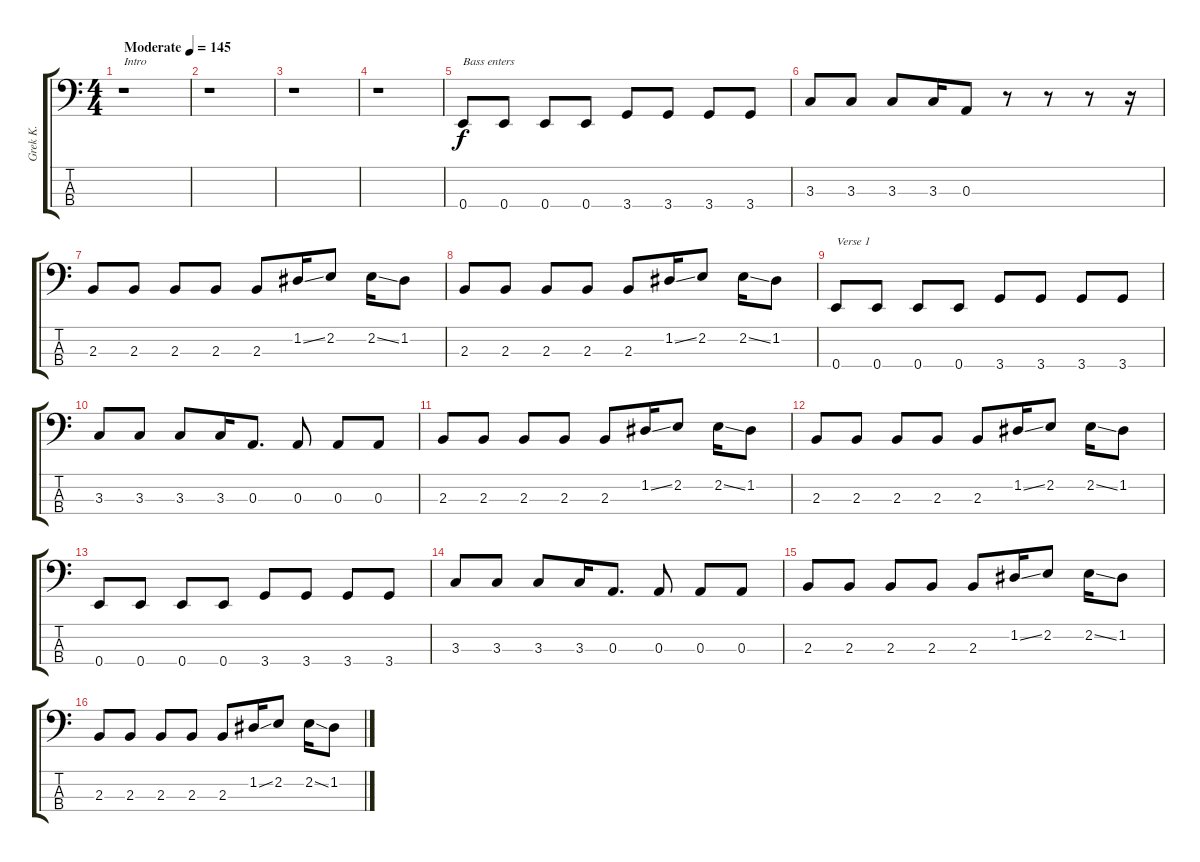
\track ("Grek K." "Grek K.") {instrument electricbassfinger}
\staff {score tabs}
\tuning (G2 D2 A1 E1) {hide}
\ts (4 4)
\tempo (145 "Moderate")
\clef f4
\ks c
r.1{txt "Intro" dy f instrument electricbassfinger} |
r.1 |
r.1 |
r.1 |
0.4.8{txt "Bass enters"} 0.4.8 0.4.8 0.4.8 3.4.8 3.4.8 3.4.8 3.4.8 |
3.3.8 3.3.8 3.3.8 3.3.16 0.3.8 r.8 r.8 r.8 r.16 |
2.3.8 2.3.8 2.3.8 2.3.8 2.3.8 1.2{ss}.16 2.2.8 2.2{ss}.16 1.2.8 |
2.3.8 2.3.8 2.3.8 2.3.8 2.3.8 1.2{ss}.16 2.2.8 2.2{ss}.16 1.2.8 |
0.4.8{txt "Verse 1"} 0.4.8 0.4.8 0.4.8 3.4.8 3.4.8 3.4.8 3.4.8 |
3.3.8 3.3.8 3.3.8 3.3.16 0.3.8{d} 0.3.8 0.3.8 0.3.8 |
2.3.8 2.3.8 2.3.8 2.3.8 2.3.8 1.2{ss}.16 2.2.8 2.2{ss}.16 1.2.8 |
2.3.8 2.3.8 2.3.8 2.3.8 2.3.8 1.2{ss}.16 2.2.8 2.2{ss}.16 1.2.8 |
0.4.8 0.4.8 0.4.8 0.4.8 3.4.8 3.4.8 3.4.8 3.4.8 |
3.3.8 3.3.8 3.3.8 3.3.16 0.3.8{d} 0.3.8 0.3.8 0.3.8 |
2.3.8 2.3.8 2.3.8 2.3.8 2.3.8 1.2{ss}.16 2.2.8 2.2{ss}.16 1.2.8 |
2.3.8 2.3.8 2.3.8 2.3.8 2.3.8 1.2{ss}.16 2.2.8 2.2{ss}.16 1.2.8
